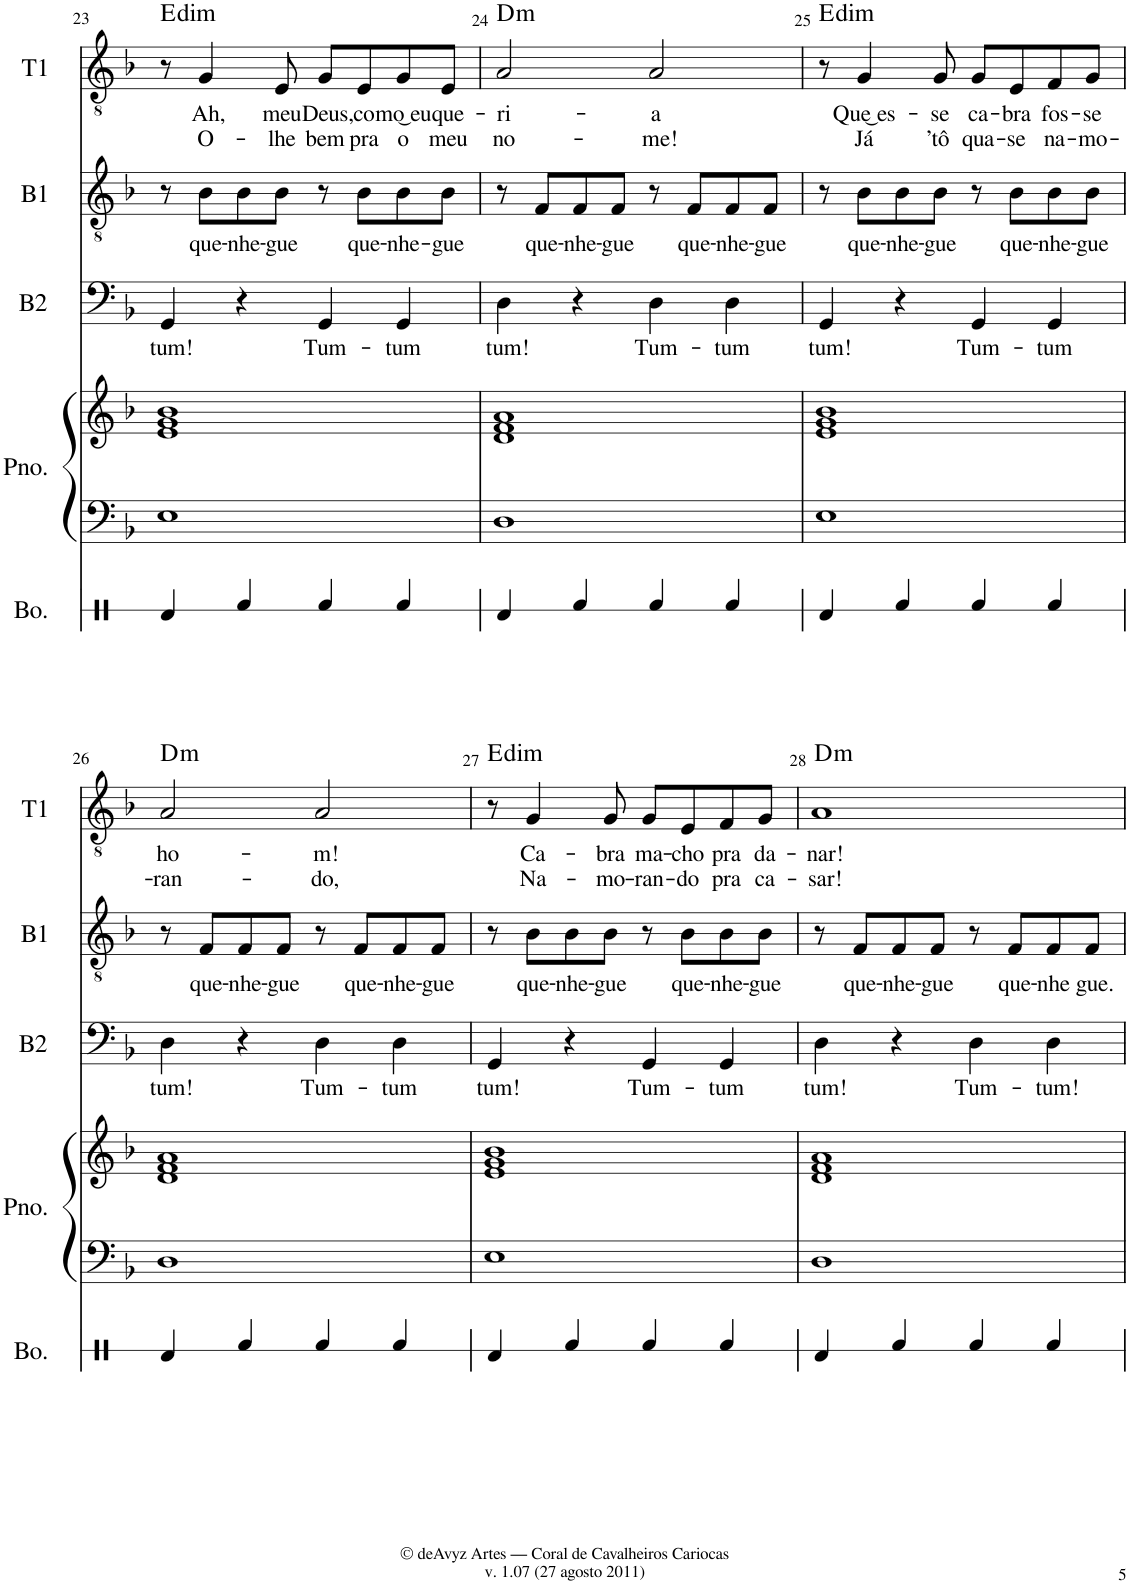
**kern	**kern	**kern	**kern	**text	**kern	**text	**kern	**text	**text	**harte
*part5	*part4	*part4	*part3	*part3	*part2	*part2	*part1	*part1	*part1	*part1
*staff6	*staff5	*staff4	*staff3	*staff3	*staff2	*staff2	*staff1	*staff1	*staff1	*
*I"Bongos	*I"Piano	*	*I"Baixo	*	*I"Barítono	*	*I"Tenor	*	*	*
*I'Bo.	*I'Pno.	*	*I'B2	*	*I'B1	*	*I'T1	*	*	*
!!LO:PB:g=z
*clefX	*clefF4	*clefG2	*clefF4	*	*clefGv2	*	*clefGv2	*	*	*
*k[]	*k[b-]	*k[b-]	*k[b-]	*	*k[b-]	*	*k[b-]	*	*	*
*M4/4	*M4/4	*M4/4	*M4/4	*	*M4/4	*	*M4/4	*	*	*
=23	=23	=23	=23	=23	=23	=23	=23	=23	=23	=23
!	!	!	!	!LO:LY:b	!	!	!	!	!	!LO:H:kt=dim
4Rd/	1E	1e 1g 1b-	4GG/	tum!	8r	.	8r	.	.	E:dim
!	!	!	!	!	!	!LO:LY:b	!	!LO:LY:b	!LO:LY:b	!
.	.	.	.	.	8B-\L	que-	4G/	Ah,	O-	.
!	!	!	!	!	!	!LO:LY:b	!	!	!	!
4Rf/	.	.	4r	.	8B-\	-nhe-	.	.	.	.
!	!	!	!	!	!	!LO:LY:b	!	!LO:LY:b	!LO:LY:b	!
.	.	.	.	.	8B-\J	-gue	8E/	meu	-lhe	.
!	!	!	!	!LO:LY:b	!	!	!	!LO:LY:b	!LO:LY:b	!
4Rf/	.	.	4GG/	Tum-	8r	.	8G/L	Deus,	bem	.
!	!	!	!	!	!	!LO:LY:b	!	!LO:LY:b	!LO:LY:b	!
.	.	.	.	.	8B-\L	que-	8E/	co-	pra	.
!	!	!	!	!LO:LY:b	!	!LO:LY:b	!	!LO:LY:b	!LO:LY:b	!
4Rf/	.	.	4GG/	-tum	8B-\	-nhe-	8G/	-mo͜ eu	o	.
!	!	!	!	!	!	!LO:LY:b	!	!LO:LY:b	!LO:LY:b	!
.	.	.	.	.	8B-\J	-gue	8E/J	que-	meu	.
=24	=24	=24	=24	=24	=24	=24	=24	=24	=24	=24
!	!	!	!	!LO:LY:b	!	!	!	!LO:LY:b	!LO:LY:b	!LO:H:kt=m
4Rd/	1D	1d 1f 1a	4D\	tum!	8r	.	2A/	-ri-	no-	D:min
!	!	!	!	!	!	!LO:LY:b	!	!	!	!
.	.	.	.	.	8F/L	que-	.	.	.	.
!	!	!	!	!	!	!LO:LY:b	!	!	!	!
4Rf/	.	.	4r	.	8F/	-nhe-	.	.	.	.
!	!	!	!	!	!	!LO:LY:b	!	!	!	!
.	.	.	.	.	8F/J	-gue	.	.	.	.
!	!	!	!	!LO:LY:b	!	!	!	!LO:LY:b	!LO:LY:b	!
4Rf/	.	.	4D\	Tum-	8r	.	2A/	-a	-me!	.
!	!	!	!	!	!	!LO:LY:b	!	!	!	!
.	.	.	.	.	8F/L	que-	.	.	.	.
!	!	!	!	!LO:LY:b	!	!LO:LY:b	!	!	!	!
4Rf/	.	.	4D\	-tum	8F/	-nhe-	.	.	.	.
!	!	!	!	!	!	!LO:LY:b	!	!	!	!
.	.	.	.	.	8F/J	-gue	.	.	.	.
=25	=25	=25	=25	=25	=25	=25	=25	=25	=25	=25
!	!	!	!	!LO:LY:b	!	!	!	!	!	!LO:H:kt=dim
4Rd/	1E	1e 1g 1b-	4GG/	tum!	8r	.	8r	.	.	E:dim
!	!	!	!	!	!	!LO:LY:b	!	!LO:LY:b	!LO:LY:b	!
.	.	.	.	.	8B-\L	que-	4G/	Que͜ es-	Já	.
!	!	!	!	!	!	!LO:LY:b	!	!	!	!
4Rf/	.	.	4r	.	8B-\	-nhe-	.	.	.	.
!	!	!	!	!	!	!LO:LY:b	!	!LO:LY:b	!LO:LY:b	!
.	.	.	.	.	8B-\J	-gue	8G/	-se	’tô	.
!	!	!	!	!LO:LY:b	!	!	!	!LO:LY:b	!LO:LY:b	!
4Rf/	.	.	4GG/	Tum-	8r	.	8G/L	ca-	qua-	.
!	!	!	!	!	!	!LO:LY:b	!	!LO:LY:b	!LO:LY:b	!
.	.	.	.	.	8B-\L	que-	8E/	-bra	-se	.
!	!	!	!	!LO:LY:b	!	!LO:LY:b	!	!LO:LY:b	!LO:LY:b	!
4Rf/	.	.	4GG/	-tum	8B-\	-nhe-	8F/	fos-	na-	.
!	!	!	!	!	!	!LO:LY:b	!	!LO:LY:b	!LO:LY:b	!
.	.	.	.	.	8B-\J	-gue	8G/J	-se	-mo-	.
!!LO:LB:g=z
=26	=26	=26	=26	=26	=26	=26	=26	=26	=26	=26
!	!	!	!	!LO:LY:b	!	!	!	!LO:LY:b	!LO:LY:b	!LO:H:kt=m
4Rd/	1D	1d 1f 1a	4D\	tum!	8r	.	2A/	ho-	-ran-	D:min
!	!	!	!	!	!	!LO:LY:b	!	!	!	!
.	.	.	.	.	8F/L	que-	.	.	.	.
!	!	!	!	!	!	!LO:LY:b	!	!	!	!
4Rf/	.	.	4r	.	8F/	-nhe-	.	.	.	.
!	!	!	!	!	!	!LO:LY:b	!	!	!	!
.	.	.	.	.	8F/J	-gue	.	.	.	.
!	!	!	!	!LO:LY:b	!	!	!	!LO:LY:b	!LO:LY:b	!
4Rf/	.	.	4D\	Tum-	8r	.	2A/	-m!	-do,	.
!	!	!	!	!	!	!LO:LY:b	!	!	!	!
.	.	.	.	.	8F/L	que-	.	.	.	.
!	!	!	!	!LO:LY:b	!	!LO:LY:b	!	!	!	!
4Rf/	.	.	4D\	-tum	8F/	-nhe-	.	.	.	.
!	!	!	!	!	!	!LO:LY:b	!	!	!	!
.	.	.	.	.	8F/J	-gue	.	.	.	.
=27	=27	=27	=27	=27	=27	=27	=27	=27	=27	=27
!	!	!	!	!LO:LY:b	!	!	!	!	!	!LO:H:kt=dim
4Rd/	1E	1e 1g 1b-	4GG/	tum!	8r	.	8r	.	.	E:dim
!	!	!	!	!	!	!LO:LY:b	!	!LO:LY:b	!LO:LY:b	!
.	.	.	.	.	8B-\L	que-	4G/	Ca-	Na-	.
!	!	!	!	!	!	!LO:LY:b	!	!	!	!
4Rf/	.	.	4r	.	8B-\	-nhe-	.	.	.	.
!	!	!	!	!	!	!LO:LY:b	!	!LO:LY:b	!LO:LY:b	!
.	.	.	.	.	8B-\J	-gue	8G/	-bra	-mo-	.
!	!	!	!	!LO:LY:b	!	!	!	!LO:LY:b	!LO:LY:b	!
4Rf/	.	.	4GG/	Tum-	8r	.	8G/L	ma-	-ran-	.
!	!	!	!	!	!	!LO:LY:b	!	!LO:LY:b	!LO:LY:b	!
.	.	.	.	.	8B-\L	que-	8E/	-cho	-do	.
!	!	!	!	!LO:LY:b	!	!LO:LY:b	!	!LO:LY:b	!LO:LY:b	!
4Rf/	.	.	4GG/	-tum	8B-\	-nhe-	8F/	pra	pra	.
!	!	!	!	!	!	!LO:LY:b	!	!LO:LY:b	!LO:LY:b	!
.	.	.	.	.	8B-\J	-gue	8G/J	da-	ca-	.
=28	=28	=28	=28	=28	=28	=28	=28	=28	=28	=28
!	!	!	!	!LO:LY:b	!	!	!	!LO:LY:b	!LO:LY:b	!LO:H:kt=m
4Rd/	1D	1d 1f 1a	4D\	tum!	8r	.	1A	-nar!	-sar!	D:min
!	!	!	!	!	!	!LO:LY:b	!	!	!	!
.	.	.	.	.	8F/L	que-	.	.	.	.
!	!	!	!	!	!	!LO:LY:b	!	!	!	!
4Rf/	.	.	4r	.	8F/	-nhe-	.	.	.	.
!	!	!	!	!	!	!LO:LY:b	!	!	!	!
.	.	.	.	.	8F/J	-gue	.	.	.	.
!	!	!	!	!LO:LY:b	!	!	!	!	!	!
4Rf/	.	.	4D\	Tum-	8r	.	.	.	.	.
!	!	!	!	!	!	!LO:LY:b	!	!	!	!
.	.	.	.	.	8F/L	que-	.	.	.	.
!	!	!	!	!LO:LY:b	!	!LO:LY:b	!	!	!	!
4Rf/	.	.	4D\	-tum!	8F/	-nhe	.	.	.	.
!	!	!	!	!	!	!LO:LY:b	!	!	!	!
.	.	.	.	.	8F/J	gue.	.	.	.	.
=	=	=	=	=	=	=	=	=	=	=
*-	*-	*-	*-	*-	*-	*-	*-	*-	*-	*-
